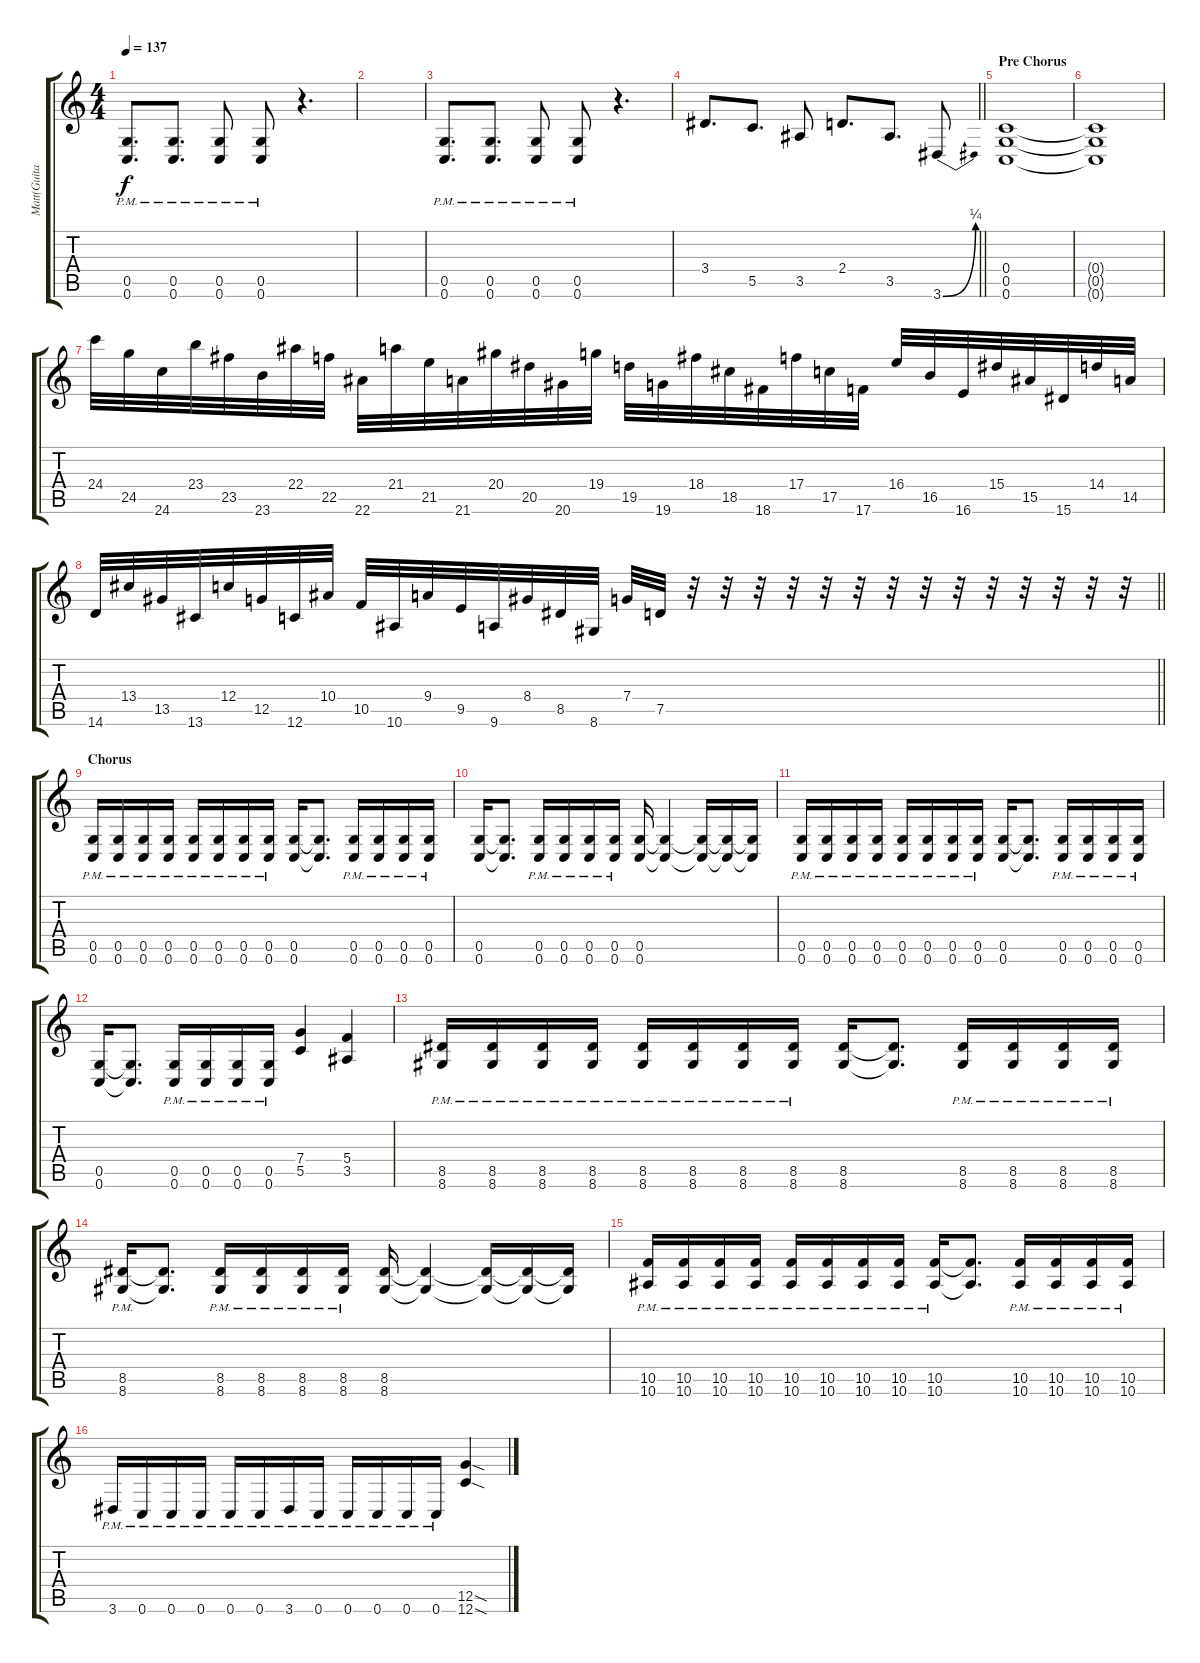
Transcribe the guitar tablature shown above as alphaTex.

\track ("Matt(Guitar)" "Matt(Guita") {instrument distortionguitar}
\staff {score tabs}
\tuning (D4 A3 F3 C3 G2 C2) {hide}
\ts (4 4)
\tempo 137
\clef g2
\ks c
(0.5{pm} 0.6{pm}).8{d dy f} (0.5{pm} 0.6{pm}).8{d} (0.5{pm} 0.6{pm}).8 (0.5{pm} 0.6{pm}).8 r.4{d} |
|
(0.5{pm} 0.6{pm}).8{d} (0.5{pm} 0.6{pm}).8{d} (0.5{pm} 0.6{pm}).8 (0.5{pm} 0.6{pm}).8 r.4{d} |
\barLineRight lightlight
3.4.8{d} 5.5.8{d} 3.5.8 2.4.8{d} 3.5.8{d} 3.6{be (bend 0 0 60 1)}.8 |
\section ("" "Pre Chorus")
(0.4 0.5 0.6).1 |
(0.4{t} 0.5{t} 0.6{t}).1 |
24.4.32{instrument guitarfretnoise} 24.5.32 24.6.32 23.4.32 23.5.32 23.6.32 22.4.32 22.5.32 22.6.32 21.4.32 21.5.32 21.6.32 20.4.32 20.5.32 20.6.32 19.4.32 19.5.32 19.6.32 18.4.32 18.5.32 18.6.32 17.4.32 17.5.32 17.6.32 16.4.32 16.5.32 16.6.32 15.4.32 15.5.32 15.6.32 14.4.32 14.5.32 |
\barLineRight lightlight
14.6.32 13.4.32 13.5.32 13.6.32 12.4.32 12.5.32 12.6.32 10.4.32 10.5.32 10.6.32 9.4.32 9.5.32 9.6.32 8.4.32 8.5.32 8.6.32 7.4.32 7.5.32 r.32 r.32 r.32 r.32 r.32 r.32 r.32 r.32 r.32 r.32 r.32 r.32 r.32 r.32 |
\section ("" "Chorus")
(0.5{pm} 0.6{pm}).16{instrument distortionguitar} (0.5{pm} 0.6{pm}).16 (0.5{pm} 0.6{pm}).16 (0.5{pm} 0.6{pm}).16 (0.5{pm} 0.6{pm}).16 (0.5{pm} 0.6{pm}).16 (0.5{pm} 0.6{pm}).16 (0.5{pm} 0.6{pm}).16 (0.5 0.6).16 (0.5{t} 0.6{t}).8{d} (0.5{pm} 0.6{pm}).16 (0.5{pm} 0.6{pm}).16 (0.5{pm} 0.6{pm}).16 (0.5{pm} 0.6{pm}).16 |
(0.5 0.6).16 (0.5{t} 0.6{t}).8{d} (0.5{pm} 0.6{pm}).16 (0.5{pm} 0.6{pm}).16 (0.5{pm} 0.6{pm}).16 (0.5{pm} 0.6{pm}).16 (0.5 0.6).16 (0.5{t} 0.6{t}).4 (0.5{t} 0.6{t}).16 (0.5{t} 0.6{t}).16 (0.5{t} 0.6{t}).16 |
(0.5{pm} 0.6{pm}).16 (0.5{pm} 0.6{pm}).16 (0.5{pm} 0.6{pm}).16 (0.5{pm} 0.6{pm}).16 (0.5{pm} 0.6{pm}).16 (0.5{pm} 0.6{pm}).16 (0.5{pm} 0.6{pm}).16 (0.5{pm} 0.6{pm}).16 (0.5 0.6).16 (0.5{t} 0.6{t}).8{d} (0.5{pm} 0.6{pm}).16 (0.5{pm} 0.6{pm}).16 (0.5{pm} 0.6{pm}).16 (0.5{pm} 0.6{pm}).16 |
(0.5 0.6).16 (0.5{t} 0.6{t}).8{d} (0.5{pm} 0.6{pm}).16 (0.5{pm} 0.6{pm}).16 (0.5{pm} 0.6{pm}).16 (0.5{pm} 0.6{pm}).16 (7.4 5.5).4 (5.4 3.5).4 |
(8.5{pm} 8.6{pm}).16 (8.5{pm} 8.6{pm}).16 (8.5{pm} 8.6{pm}).16 (8.5{pm} 8.6{pm}).16 (8.5{pm} 8.6{pm}).16 (8.5{pm} 8.6{pm}).16 (8.5{pm} 8.6{pm}).16 (8.5{pm} 8.6{pm}).16 (8.5 8.6).16 (8.5{t} 8.6{t}).8{d} (8.5{pm} 8.6{pm}).16 (8.5{pm} 8.6{pm}).16 (8.5{pm} 8.6{pm}).16 (8.5{pm} 8.6{pm}).16 |
(8.5{pm} 8.6{pm}).16 (8.5{t} 8.6{t}).8{d} (8.5{pm} 8.6{pm}).16 (8.5{pm} 8.6{pm}).16 (8.5{pm} 8.6{pm}).16 (8.5{pm} 8.6{pm}).16 (8.5 8.6).16 (8.5{t} 8.6{t}).4 (8.5{t} 8.6{t}).16 (8.5{t} 8.6{t}).16 (8.5{t} 8.6{t}).16 |
(10.5{pm} 10.6{pm}).16 (10.5{pm} 10.6{pm}).16 (10.5{pm} 10.6{pm}).16 (10.5{pm} 10.6{pm}).16 (10.5{pm} 10.6{pm}).16 (10.5{pm} 10.6{pm}).16 (10.5{pm} 10.6{pm}).16 (10.5{pm} 10.6{pm}).16 (10.5{pm} 10.6{pm}).16 (10.5{t} 10.6{t}).8{d} (10.5{pm} 10.6{pm}).16 (10.5{pm} 10.6{pm}).16 (10.5{pm} 10.6{pm}).16 (10.5{pm} 10.6{pm}).16 |
3.6{pm}.16 0.6{pm}.16 0.6{pm}.16 0.6{pm}.16 0.6{pm}.16 0.6{pm}.16 3.6{pm}.16 0.6{pm}.16 0.6{pm}.16 0.6{pm}.16 0.6{pm}.16 0.6{pm}.16 (12.5{sod} 12.6{sod}).4
